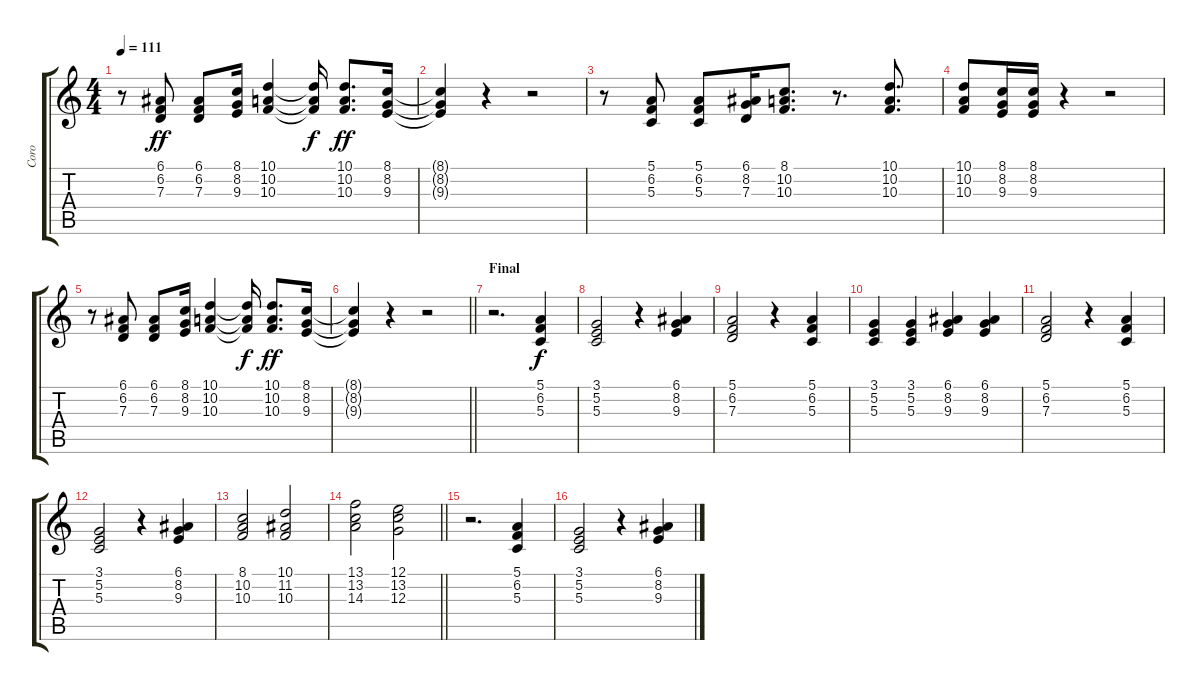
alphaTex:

\track ("Coro" "Coro") {instrument choiraahs}
\staff {score tabs}
\tuning (E4 B3 G3 D3 A2 E2) {hide}
\ts (4 4)
\tempo 111
\clef g2
\ks c
r.8{dy ff} (6.1 6.2 7.3).8 (6.1 6.2 7.3).8 (8.1 8.2 9.3).16 (10.1 10.2 10.3).4 (10.1{t} 10.2{t} 10.3{t}).16{dy f} (10.1 10.2 10.3).8{d dy ff} (8.1 8.2 9.3).16 |
(8.1{t} 8.2{t} 9.3{t}).4 r.4 r.2 |
r.8 (5.1 6.2 5.3).8{volume 16 instrument synthvoice} (5.1 6.2 5.3).8 (6.1 8.2 7.3).16 (8.1 10.2 10.3).8{d} r.8{d} (10.1 10.2 10.3).8{d} |
(10.1 10.2 10.3).8 (8.1 8.2 9.3).16 (8.1 8.2 9.3).16 r.4 r.2 |
r.8 (6.1 6.2 7.3).8 (6.1 6.2 7.3).8 (8.1 8.2 9.3).16 (10.1 10.2 10.3).4 (10.1{t} 10.2{t} 10.3{t}).16{dy f} (10.1 10.2 10.3).8{d dy ff} (8.1 8.2 9.3).16 |
\barLineRight lightlight
(8.1{t} 8.2{t} 9.3{t}).4 r.4 r.2 |
\section ("" "Final")
r.2{d} (5.1 6.2 5.3).4{dy f} |
(3.1 5.2 5.3).2 r.4 (6.1 8.2 9.3).4 |
(5.1 6.2 7.3).2 r.4 (5.1 6.2 5.3).4 |
(3.1 5.2 5.3).4 (3.1 5.2 5.3).4 (6.1 8.2 9.3).4 (6.1 8.2 9.3).4 |
(5.1 6.2 7.3).2 r.4 (5.1 6.2 5.3).4 |
(3.1 5.2 5.3).2 r.4 (6.1 8.2 9.3).4 |
(8.1 10.2 10.3).2 (10.1 11.2 10.3).2 |
\barLineRight lightlight
(13.1 13.2 14.3).2 (12.1 13.2 12.3).2 |
r.2{d} (5.1 6.2 5.3).4 |
(3.1 5.2 5.3).2 r.4 (6.1 8.2 9.3).4
